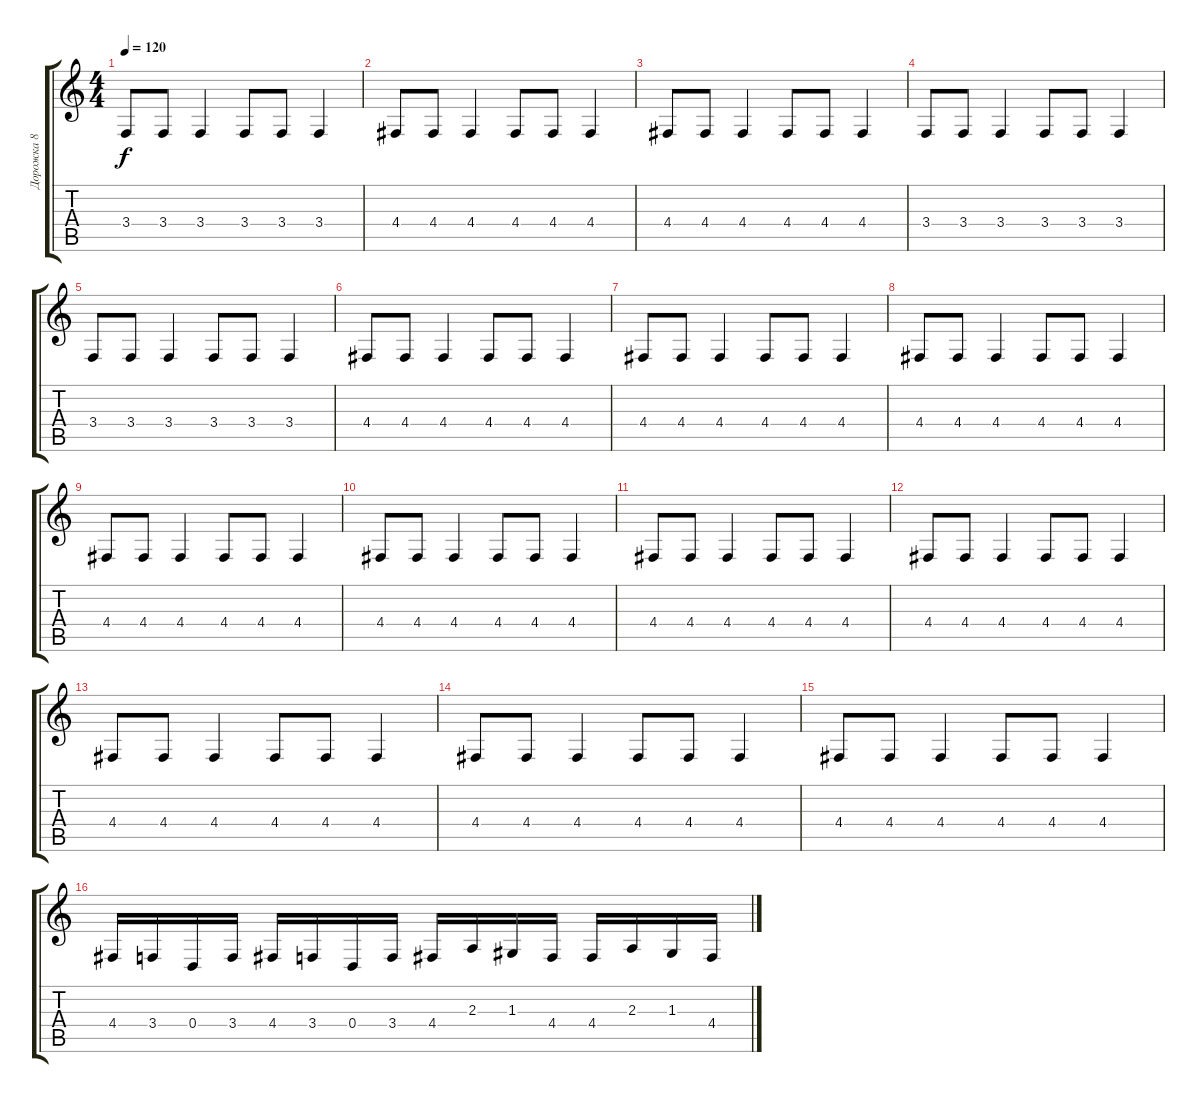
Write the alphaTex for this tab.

\track ("Дорожка 8" "Дорожка 8") {instrument timpani}
\staff {score tabs}
\tuning (E4 B3 G3 D3 A2 E2) {hide}
\ts (4 4)
\tempo 120
\clef g2
\ks c
3.4.8{dy f} 3.4.8 3.4.4 3.4.8 3.4.8 3.4.4 |
4.4.8 4.4.8 4.4.4 4.4.8 4.4.8 4.4.4 |
4.4.8 4.4.8 4.4.4 4.4.8 4.4.8 4.4.4 |
3.4.8 3.4.8 3.4.4 3.4.8 3.4.8 3.4.4 |
3.4.8 3.4.8 3.4.4 3.4.8 3.4.8 3.4.4 |
4.4.8 4.4.8 4.4.4 4.4.8 4.4.8 4.4.4 |
4.4.8 4.4.8 4.4.4 4.4.8 4.4.8 4.4.4 |
4.4.8 4.4.8 4.4.4 4.4.8 4.4.8 4.4.4 |
4.4.8 4.4.8 4.4.4 4.4.8 4.4.8 4.4.4 |
4.4.8 4.4.8 4.4.4 4.4.8 4.4.8 4.4.4 |
4.4.8 4.4.8 4.4.4 4.4.8 4.4.8 4.4.4 |
4.4.8 4.4.8 4.4.4 4.4.8 4.4.8 4.4.4 |
4.4.8 4.4.8 4.4.4 4.4.8 4.4.8 4.4.4 |
4.4.8 4.4.8 4.4.4 4.4.8 4.4.8 4.4.4 |
4.4.8 4.4.8 4.4.4 4.4.8 4.4.8 4.4.4 |
4.4.16 3.4.16 0.4.16 3.4.16 4.4.16 3.4.16 0.4.16 3.4.16 4.4.16 2.3.16 1.3.16 4.4.16 4.4.16 2.3.16 1.3.16 4.4.16
